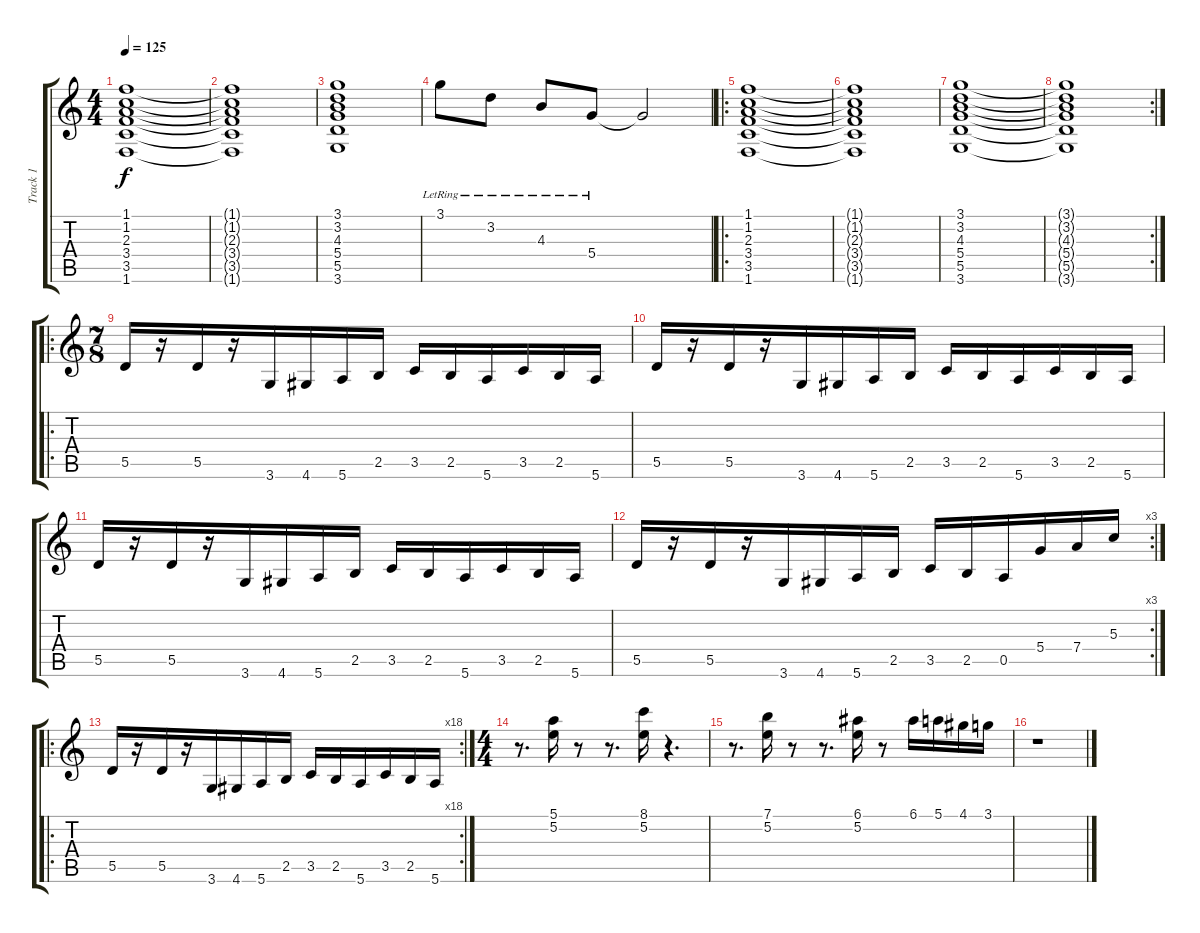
\track ("Track 1" "Track 1") {instrument distortionguitar}
\staff {score tabs}
\tuning (E4 B3 G3 D3 A2 E2) {hide}
\ts (4 4)
\tempo 125
\clef g2
\ks c
(1.1 1.2 2.3 3.4 3.5 1.6).1{dy f} |
(1.1{t} 1.2{t} 2.3{t} 3.4{t} 3.5{t} 1.6{t}).1 |
(3.1 3.2 4.3 5.4 5.5 3.6).1 |
3.1{lr}.8 3.2{lr}.8 4.3{lr}.8 5.4{lr}.8 5.4{t}.2 |
\ro
(1.1 1.2 2.3 3.4 3.5 1.6).1 |
(1.1{t} 1.2{t} 2.3{t} 3.4{t} 3.5{t} 1.6{t}).1 |
(3.1 3.2 4.3 5.4 5.5 3.6).1 |
\rc 2
(3.1{t} 3.2{t} 4.3{t} 5.4{t} 5.5{t} 3.6{t}).1 |
\ro
\ts (7 8)
5.5.16{instrument distortionguitar} r.16 5.5.16 r.16 3.6.16 4.6.16 5.6.16 2.5.16 3.5.16 2.5.16 5.6.16 3.5.16 2.5.16 5.6.16 |
5.5.16 r.16 5.5.16 r.16 3.6.16 4.6.16 5.6.16 2.5.16 3.5.16 2.5.16 5.6.16 3.5.16 2.5.16 5.6.16 |
5.5.16 r.16 5.5.16 r.16 3.6.16 4.6.16 5.6.16 2.5.16 3.5.16 2.5.16 5.6.16 3.5.16 2.5.16 5.6.16 |
\rc 3
5.5.16 r.16 5.5.16 r.16 3.6.16 4.6.16 5.6.16 2.5.16 3.5.16 2.5.16 0.5.16 5.4.16 7.4.16 5.3.16 |
\ro
\rc 18
5.5.16 r.16 5.5.16 r.16 3.6.16 4.6.16 5.6.16 2.5.16 3.5.16 2.5.16 5.6.16 3.5.16 2.5.16 5.6.16 |
\ts (4 4)
r.8{d} (5.1 5.2).16 r.8 r.8{d} (8.1 5.2).16 r.4{d} |
r.8{d} (7.1 5.2).16 r.8 r.8{d} (6.1 5.2).16 r.8 6.1.16 5.1.16 4.1.16 3.1.16 |
r.1
